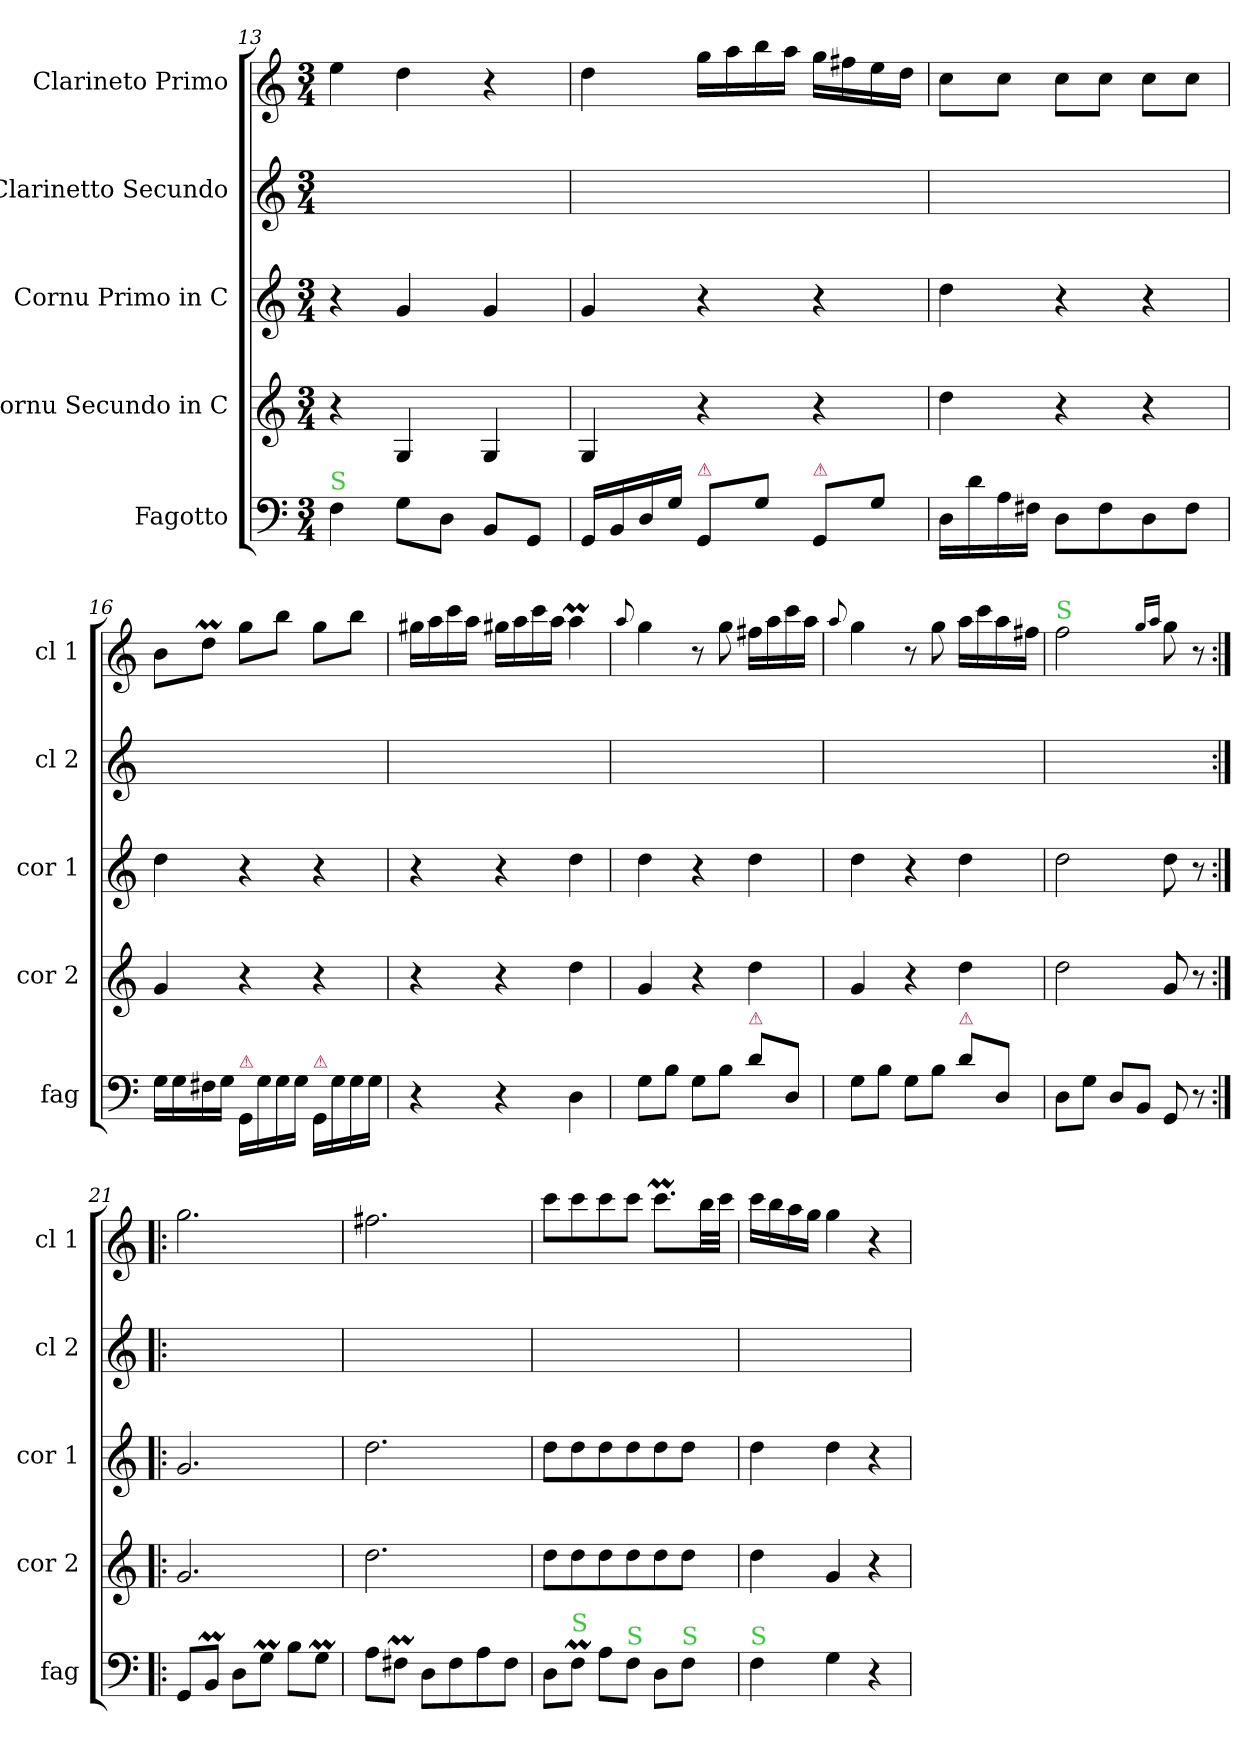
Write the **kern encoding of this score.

**kern	**kern	**kern	**kern	**kern
*part5	*part4	*part3	*part2	*part1
*staff5	*staff4	*staff3	*staff2	*staff1
*I"Fagotto	*I"Cornu Secundo in C	*I"Cornu Primo in C	*I"Clarinetto Secundo	*I"Clarineto Primo
*I'fag	*I'cor 2	*I'cor 1	*I'cl 2	*I'cl 1
*clefF4	*clefG2	*clefG2	*clefG2	*clefG2
*k[]	*k[]	*k[]	*k[]	*k[]
*M3/4	*M3/4	*M3/4	*M3/4	*M3/4
=13	=13	=13	=13	=13
!LO:TX:a:color=limegreen:t=S	!	!	!	!
4F\	4r	4r	2.ryy	4ee\
8G\L	4G/	4g/	.	4dd\
8D\J	.	.	.	.
8BB/L	4G/	4g/	.	4r
8GG/J	.	.	.	.
=14	=14	=14	=14	=14
16GG/LL	4G/	4g/	2.ryy	4dd\
16BB/	.	.	.	.
16D/	.	.	.	.
16G/JJ	.	.	.	.
!LO:TX:a:color=crimson:t=⚠	!	!	!	!
8GG/L	4r	4r	.	16gg\LL
.	.	.	.	16aa\
8G\J	.	.	.	16bb\
.	.	.	.	16aa\JJ
!LO:TX:a:color=crimson:t=⚠	!	!	!	!
8GG/L	4r	4r	.	16gg\LL
.	.	.	.	16ff#X\
8G\J	.	.	.	16ee\
.	.	.	.	16dd\JJ
=15	=15	=15	=15	=15
16D\LL	4dd\	4dd\	2.ryy	8cc\L
16d\	.	.	.	.
16A\	.	.	.	8cc\J
16F#X\JJ	.	.	.	.
8D\L	4r	4r	.	8cc\L
8F#\	.	.	.	8cc\J
8D\	4r	4r	.	8cc\L
8F#\J	.	.	.	8cc\J
=16	=16	=16	=16	=16
16G\LL	4g/	4dd\	2.ryy	8b\L
16G\	.	.	.	.
16F#X\	.	.	.	8ddM\J
16G\JJ	.	.	.	.
!LO:TX:a:color=crimson:t=⚠	!	!	!	!
16GG/LL	4r	4r	.	8gg\L
16G\	.	.	.	.
16G\	.	.	.	8bb\J
16G\JJ	.	.	.	.
!LO:TX:a:color=crimson:t=⚠	!	!	!	!
16GG/LL	4r	4r	.	8gg\L
16G\	.	.	.	.
16G\	.	.	.	8bb\J
16G\JJ	.	.	.	.
=17	=17	=17	=17	=17
4r	4r	4r	2.ryy	16gg#X\LL
.	.	.	.	16aa\
.	.	.	.	16ccc\
.	.	.	.	16aa\JJ
4r	4r	4r	.	16gg#X\LL
.	.	.	.	16aa\
.	.	.	.	16ccc\
.	.	.	.	16aa\JJ
4D\	4dd\	4dd\	.	4aaM\
=18	=18	=18	=18	=18
.	.	.	.	8qqaa/
8G\L	4g/	4dd\	2.ryy	4gg\
8B\J	.	.	.	.
8G\L	4r	4r	.	8r
8B\J	.	.	.	8gg\
!LO:TX:a:color=crimson:t=⚠	!	!	!	!
8d\L	4dd\	4dd\	.	16ff#X\LL
.	.	.	.	16aa\
8D/J	.	.	.	16ccc\
.	.	.	.	16aa\JJ
=19	=19	=19	=19	=19
.	.	.	.	8qqaa/
8G\L	4g/	4dd\	2.ryy	4gg\
8B\J	.	.	.	.
8G\L	4r	4r	.	8r
8B\J	.	.	.	8gg\
!LO:TX:a:color=crimson:t=⚠	!	!	!	!
8d\L	4dd\	4dd\	.	16aa\LL
.	.	.	.	16ccc\
8D/J	.	.	.	16aa\
.	.	.	.	16ff#X\JJ
=20	=20	=20	=20	=20
!	!	!	!	!LO:TX:a:color=limegreen:t=S
8D\L	2dd\	2dd\	2.ryy	2ff\
8G\J	.	.	.	.
8D/L	.	.	.	.
8BB/J	.	.	.	.
.	.	.	.	16qqgg/LL
.	.	.	.	16qqaa/JJ
8GG/	8g/	8dd\	.	8gg\
8r	8r	8r	.	8r
=21:|!|:	=21:|!|:	=21:|!|:	=21:|!|:	=21:|!|:
8GG/L	2.g/	2.g/	2.ryy	2.gg\
8BBm/J	.	.	.	.
8D\L	.	.	.	.
8GM\J	.	.	.	.
8B\L	.	.	.	.
8GM\J	.	.	.	.
=22	=22	=22	=22	=22
8A\L	2.dd\	2.dd\	2.ryy	2.ff#X\
8F#Xm\J	.	.	.	.
8D\L	.	.	.	.
8F#\	.	.	.	.
8A\	.	.	.	.
8F#\J	.	.	.	.
=23	=23	=23	=23	=23
8D\L	8dd\L	8dd\L	2.ryy	8ccc\L
!LO:TX:a:color=limegreen:t=S	!	!	!	!
8FM\J	8dd\	8dd\	.	8ccc\
8A\L	8dd\	8dd\	.	8ccc\
!LO:TX:a:color=limegreen:t=S	!	!	!	!
8F\J	8dd\	8dd\	.	8ccc\J
8D\L	8dd\	8dd\	.	8.cccM\L
!LO:TX:a:color=limegreen:t=S	!	!	!	!
8F\J	8dd\J	8dd\J	.	.
.	.	.	.	32bb\LL
.	.	.	.	32ccc\JJJ
=24	=24	=24	=24	=24
!LO:TX:a:color=limegreen:t=S	!	!	!	!
4F\	4dd\	4dd\	2.ryy	16ccc\LL
.	.	.	.	16bb\
.	.	.	.	16aa\
.	.	.	.	16gg\JJ
4G\	4g/	4dd\	.	4gg\
4r	4r	4r	.	4r
=	=	=	=	=
*-	*-	*-	*-	*-
